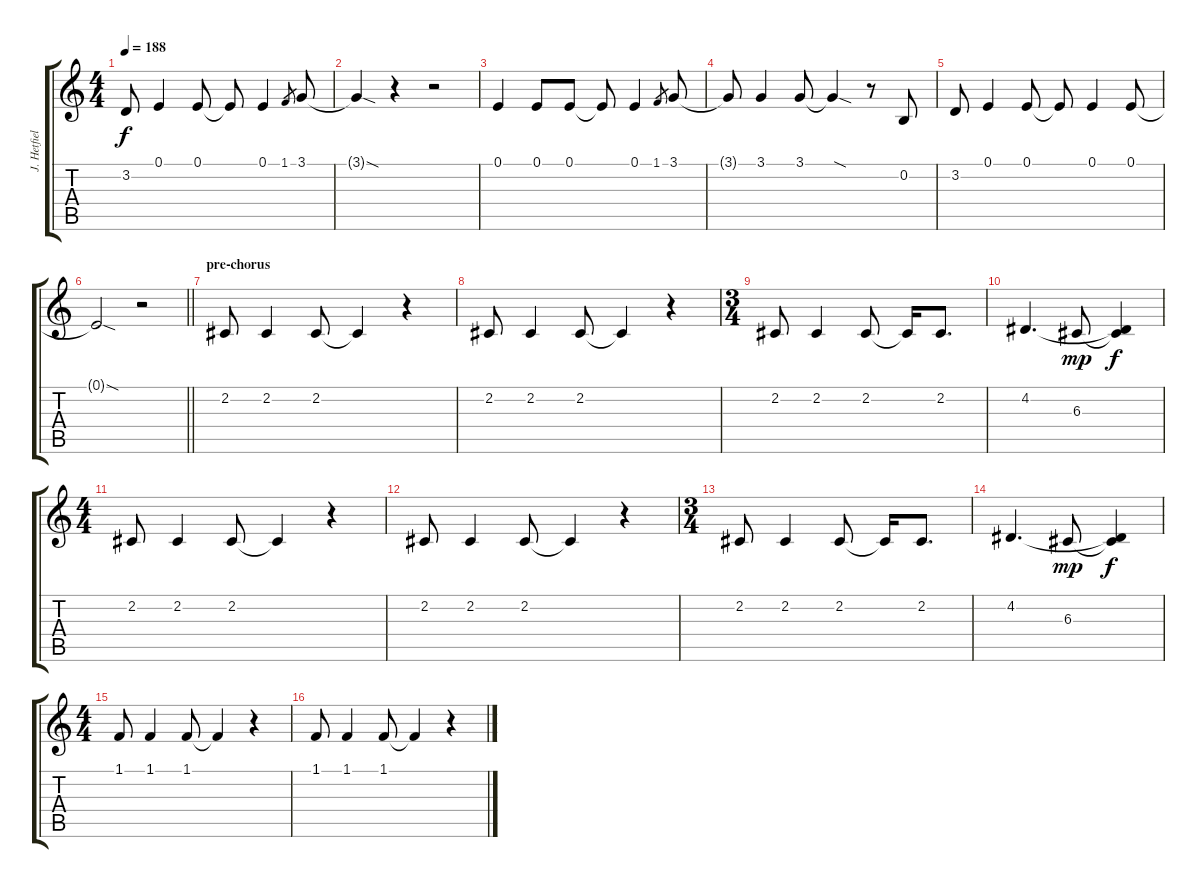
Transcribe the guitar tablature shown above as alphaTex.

\track ("J. Hetfield - Lead vocals" "J. Hetfiel") {instrument cello}
\staff {score tabs}
\tuning (E4 B3 G3 D3 A2 E2) {hide}
\ts (4 4)
\tempo 188
\clef g2
\ks c
3.2.8{dy f} 0.1.4 0.1.8 0.1{t}.8 0.1.4 1.1.8{gr} 3.1.8 |
3.1{sod t}.4 r.4 r.2 |
0.1.4 0.1.8 0.1.8 0.1{t}.8 0.1.4 1.1.8{gr} 3.1.8 |
3.1{t}.8 3.1.4 3.1.8 3.1{sod t}.4 r.8 0.2.8 |
3.2.8 0.1.4 0.1.8 0.1{t}.8 0.1.4 0.1.8 |
\barLineRight lightlight
0.1{sod t}.2 r.2 |
\section ("" "pre-chorus")
2.2.8 2.2.4 2.2.8 2.2{t}.4 r.4 |
2.2.8 2.2.4 2.2.8 2.2{t}.4 r.4 |
\ts (3 4)
2.2.8 2.2.4 2.2.8 2.2{t}.16 2.2.8{d} |
4.2.4{d} 6.3.8{dy mp} (4.2{t} 6.3{t}).4{dy f} |
\ts (4 4)
2.2.8 2.2.4 2.2.8 2.2{t}.4 r.4 |
2.2.8 2.2.4 2.2.8 2.2{t}.4 r.4 |
\ts (3 4)
2.2.8 2.2.4 2.2.8 2.2{t}.16 2.2.8{d} |
4.2.4{d} 6.3.8{dy mp} (4.2{t} 6.3{t}).4{dy f} |
\ts (4 4)
1.1.8 1.1.4 1.1.8 1.1{t}.4 r.4 |
1.1.8 1.1.4 1.1.8 1.1{t}.4 r.4
